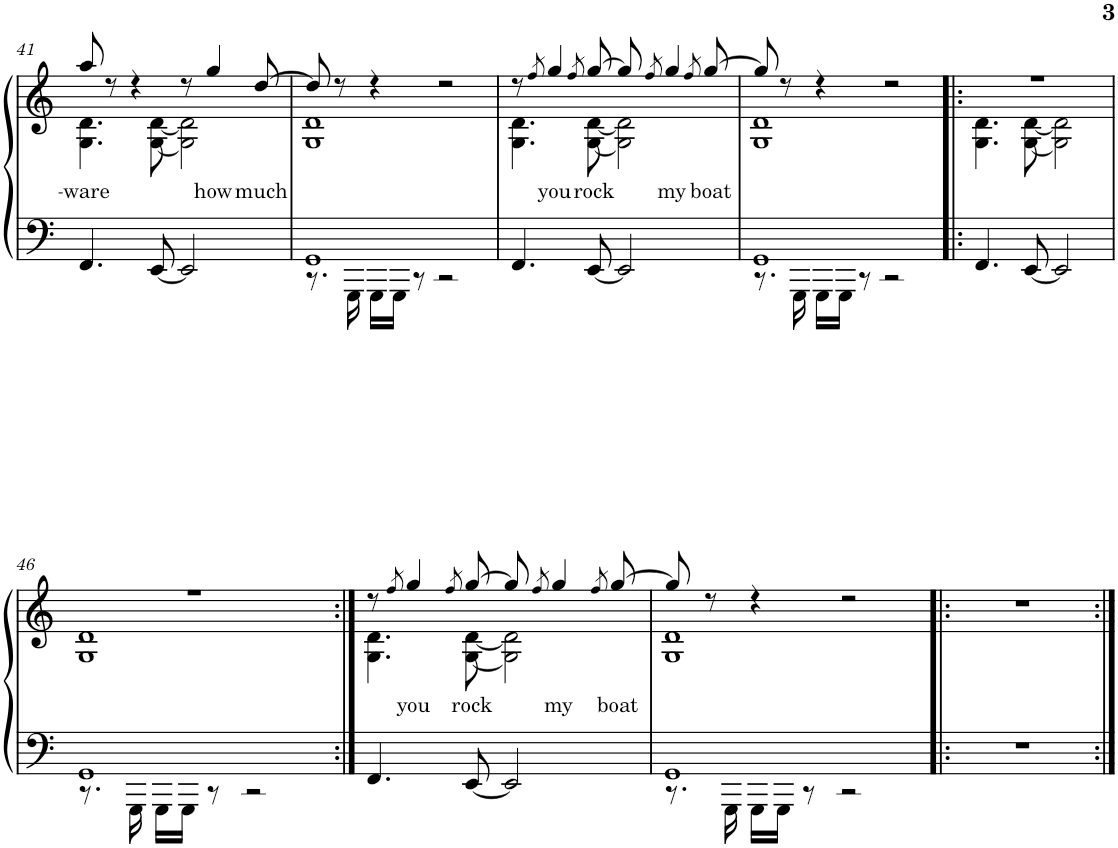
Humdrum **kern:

**kern	**kern	**text
*part1	*part1	*part1
*staff2	*staff1	*staff1
*I"Piano	*	*
*I'Pno.	*	*
!!LO:PB:g=z
*clefF4	*clefG2	*
*k[]	*k[]	*
*M4/4	*M4/4	*
=41	=41	=41
!	!	!LO:LY:b
*	*^	*
4.FF/	8aa/	4.G\ 4.d\	-ware
.	8r	.	.
.	4r	.	.
[8EE/	.	[8G\ [8d\	.
2EE/]	8r	2G\] 2d\]	.
!	!	!	!LO:LY:b
.	4gg/	.	how
!	!	!	!LO:LY:b
.	[8dd/	.	much
=42	=42	=42	=42
*^	*	*	*
1GG	8.r	8dd/]	1G 1d	.
.	.	8r	.	.
.	16GGG\	.	.	.
.	16GGG\LL	4r	.	.
.	16GGG\JJ	.	.	.
.	8r	.	.	.
.	2r	2r	.	.
*v	*v	*	*	*
=43	=43	=43	=43
4.FF/	8r	4.G\ 4.d\	.
.	8qff/	.	.
!	!	!	!LO:LY:b
.	4gg/	.	you
.	8qff/	.	.
!	!	!	!LO:LY:b
[8EE/	[8gg/	[8G\ [8d\	rock
2EE/]	8gg/]	2G\] 2d\]	.
.	8qff/	.	.
!	!	!	!LO:LY:b
.	4gg/	.	my
.	8qff/	.	.
!	!	!	!LO:LY:b
.	[8gg/	.	boat
=44	=44	=44	=44
*^	*	*	*
1GG	8.r	8gg/]	1G 1d	.
.	.	8r	.	.
.	16GGG\	.	.	.
.	16GGG\LL	4r	.	.
.	16GGG\JJ	.	.	.
.	8r	.	.	.
.	2r	2r	.	.
*v	*v	*	*	*
=45!|:	=45!|:	=45!|:	=45!|:
4.FF/	1r	4.G\ 4.d\	.
[8EE/	.	[8G\ [8d\	.
2EE/]	.	2G\] 2d\]	.
!!LO:LB:g=z	!!
=46	=46	=46	=46
*^	*	*	*
1GG	8.r	1r	1G 1d	.
.	16GGG\	.	.	.
.	16GGG\LL	.	.	.
.	16GGG\JJ	.	.	.
.	8r	.	.	.
.	2r	.	.	.
*v	*v	*	*	*
=47:|!	=47:|!	=47:|!	=47:|!
4.FF/	8r	4.G\ 4.d\	.
.	8qff/	.	.
!	!	!	!LO:LY:b
.	4gg/	.	you
.	8qff/	.	.
!	!	!	!LO:LY:b
[8EE/	[8gg/	[8G\ [8d\	rock
2EE/]	8gg/]	2G\] 2d\]	.
.	8qff/	.	.
!	!	!	!LO:LY:b
.	4gg/	.	my
.	8qff/	.	.
!	!	!	!LO:LY:b
.	[8gg/	.	boat
=48	=48	=48	=48
*^	*	*	*
1GG	8.r	8gg/]	1G 1d	.
.	.	8r	.	.
.	16GGG\	.	.	.
.	16GGG\LL	4r	.	.
.	16GGG\JJ	.	.	.
.	8r	.	.	.
.	2r	2r	.	.
*v	*v	*	*	*
*	*v	*v	*
=49!|:	=49!|:	=49!|:
1r	1r	.
=:|!	=:|!	=:|!
*-	*-	*-
